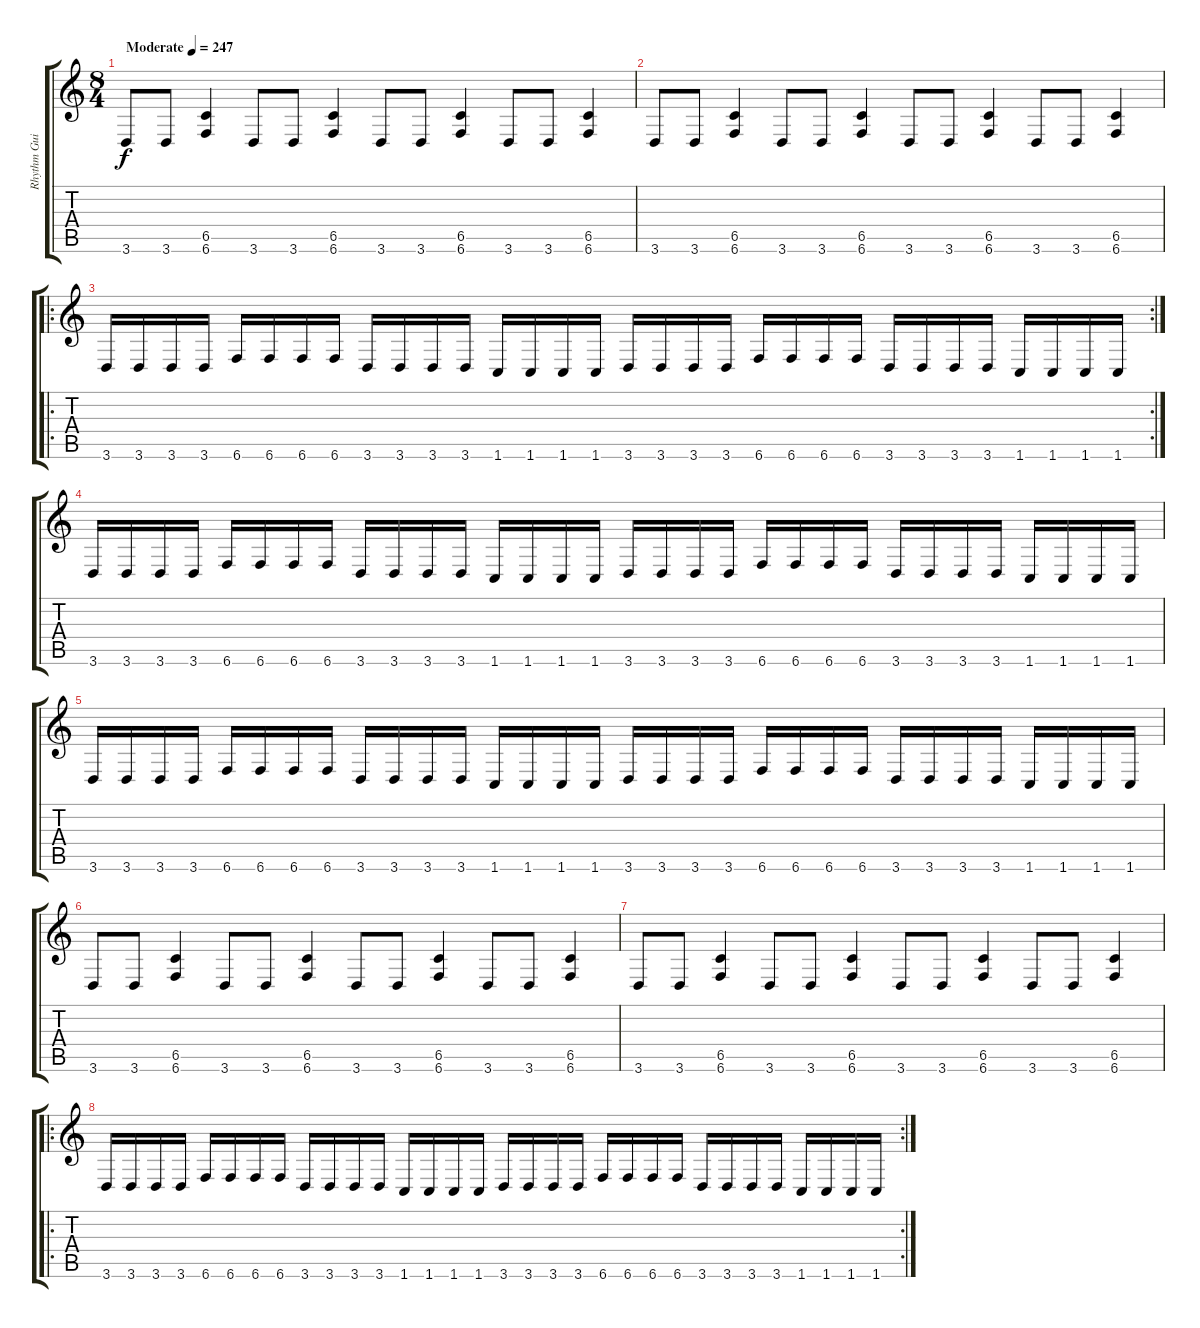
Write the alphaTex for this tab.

\track ("Rhythm Guitar" "Rhythm Gui") {instrument distortionguitar}
\staff {score tabs}
\tuning (Db4 Ab3 E3 B2 Gb2 B1) {hide}
\ts (8 4)
\tempo (247 "Moderate")
\clef g2
\ks c
3.6.8{dy f instrument distortionguitar} 3.6.8 (6.5 6.6).4 3.6.8 3.6.8 (6.5 6.6).4 3.6.8 3.6.8 (6.5 6.6).4 3.6.8 3.6.8 (6.5 6.6).4 |
3.6.8 3.6.8 (6.5 6.6).4 3.6.8 3.6.8 (6.5 6.6).4 3.6.8 3.6.8 (6.5 6.6).4 3.6.8 3.6.8 (6.5 6.6).4 |
\ro
\rc 2
3.6.16 3.6.16 3.6.16 3.6.16 6.6.16 6.6.16 6.6.16 6.6.16 3.6.16 3.6.16 3.6.16 3.6.16 1.6.16 1.6.16 1.6.16 1.6.16 3.6.16 3.6.16 3.6.16 3.6.16 6.6.16 6.6.16 6.6.16 6.6.16 3.6.16 3.6.16 3.6.16 3.6.16 1.6.16 1.6.16 1.6.16 1.6.16 |
3.6.16 3.6.16 3.6.16 3.6.16 6.6.16 6.6.16 6.6.16 6.6.16 3.6.16 3.6.16 3.6.16 3.6.16 1.6.16 1.6.16 1.6.16 1.6.16 3.6.16 3.6.16 3.6.16 3.6.16 6.6.16 6.6.16 6.6.16 6.6.16 3.6.16 3.6.16 3.6.16 3.6.16 1.6.16 1.6.16 1.6.16 1.6.16 |
3.6.16 3.6.16 3.6.16 3.6.16 6.6.16 6.6.16 6.6.16 6.6.16 3.6.16 3.6.16 3.6.16 3.6.16 1.6.16 1.6.16 1.6.16 1.6.16 3.6.16 3.6.16 3.6.16 3.6.16 6.6.16 6.6.16 6.6.16 6.6.16 3.6.16 3.6.16 3.6.16 3.6.16 1.6.16 1.6.16 1.6.16 1.6.16 |
3.6.8 3.6.8 (6.5 6.6).4 3.6.8 3.6.8 (6.5 6.6).4 3.6.8 3.6.8 (6.5 6.6).4 3.6.8 3.6.8 (6.5 6.6).4 |
3.6.8 3.6.8 (6.5 6.6).4 3.6.8 3.6.8 (6.5 6.6).4 3.6.8 3.6.8 (6.5 6.6).4 3.6.8 3.6.8 (6.5 6.6).4 |
\ro
\rc 2
3.6.16 3.6.16 3.6.16 3.6.16 6.6.16 6.6.16 6.6.16 6.6.16 3.6.16 3.6.16 3.6.16 3.6.16 1.6.16 1.6.16 1.6.16 1.6.16 3.6.16 3.6.16 3.6.16 3.6.16 6.6.16 6.6.16 6.6.16 6.6.16 3.6.16 3.6.16 3.6.16 3.6.16 1.6.16 1.6.16 1.6.16 1.6.16
